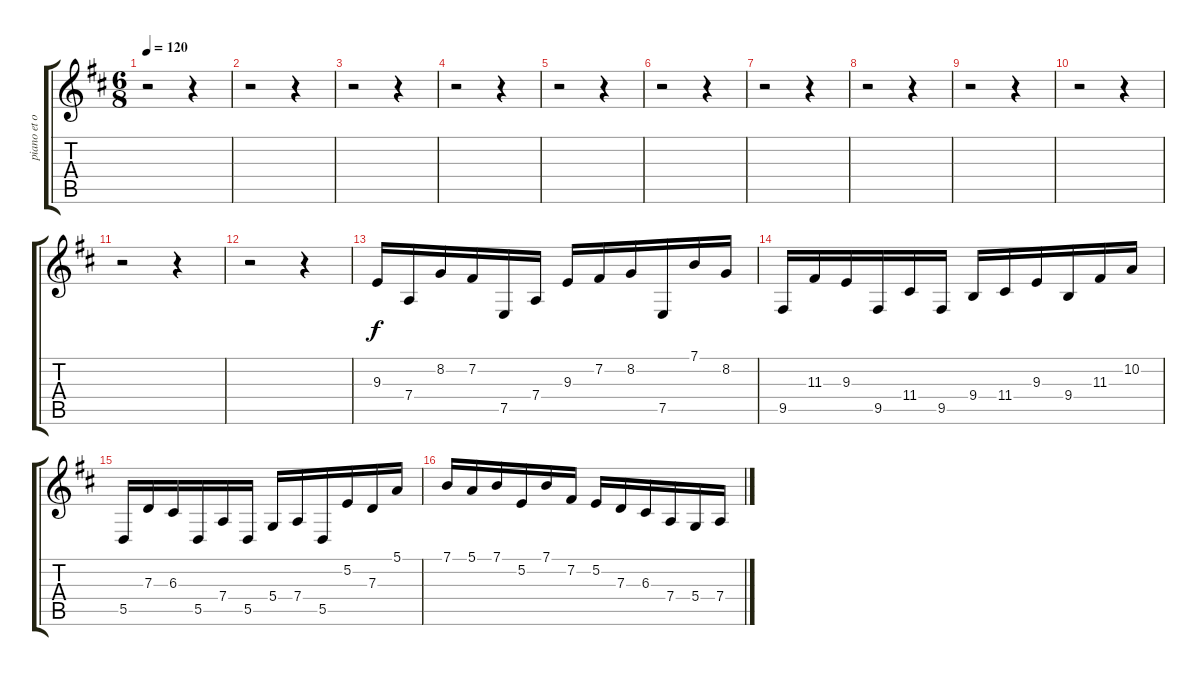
\track ("piano et oboe" "piano et o") {instrument acousticgrandpiano}
\staff {score tabs}
\tuning (E4 B3 G3 D3 A2 E2) {hide}
\ts (6 8)
\tempo 120
\clef g2
\ks bminor
r.2{dy f instrument acousticgrandpiano} r.4 |
r.2 r.4 |
r.2 r.4 |
r.2 r.4 |
r.2 r.4 |
r.2 r.4 |
r.2 r.4 |
r.2 r.4 |
r.2 r.4 |
r.2 r.4 |
r.2 r.4 |
r.2 r.4 |
9.3.16 7.4.16 8.2.16 7.2.16 7.5.16 7.4.16 9.3.16 7.2.16 8.2.16 7.5.16 7.1.16 8.2.16 |
9.5.16 11.3.16 9.3.16 9.5.16 11.4.16 9.5.16 9.4.16 11.4.16 9.3.16 9.4.16 11.3.16 10.2.16 |
5.5.16 7.3.16 6.3.16 5.5.16 7.4.16 5.5.16 5.4.16 7.4.16 5.5.16 5.2.16 7.3.16 5.1.16 |
7.1.16 5.1.16 7.1.16 5.2.16 7.1.16 7.2.16 5.2.16 7.3.16 6.3.16 7.4.16 5.4.16 7.4.16
